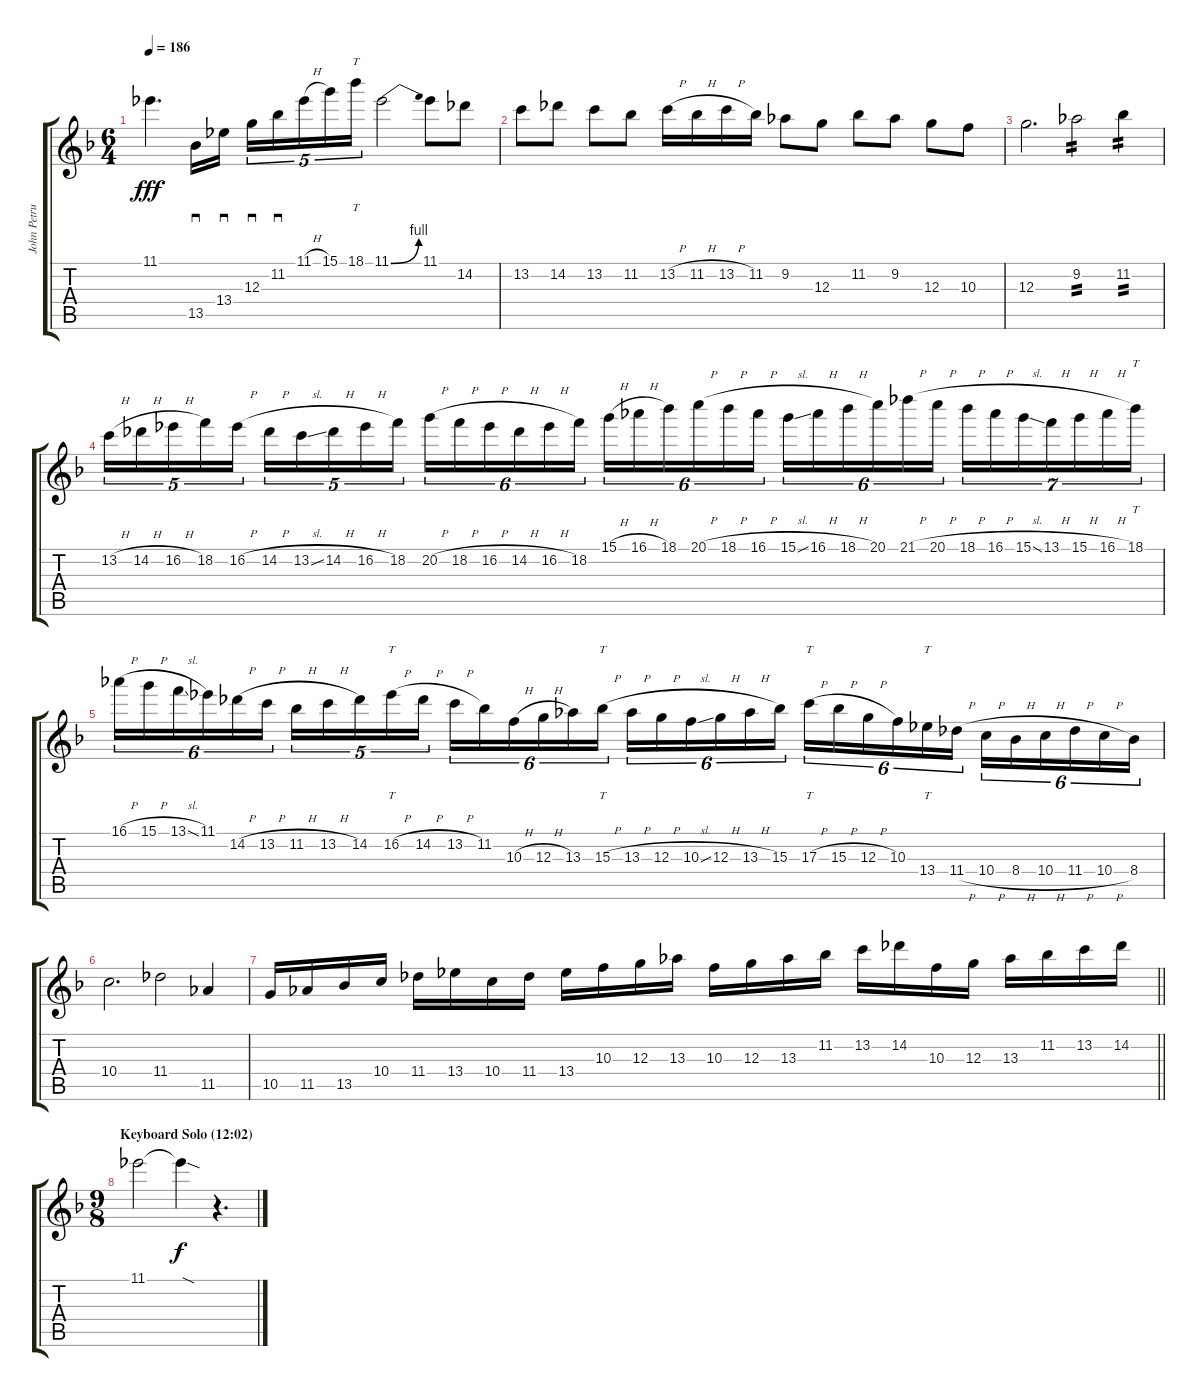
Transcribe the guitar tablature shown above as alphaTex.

\track ("John Petrucci Lead" "John Petru") {instrument overdrivenguitar}
\staff {score tabs}
\tuning (E4 B3 G3 D3 A2 E2) {hide}
\ts (6 4)
\tempo 186
\clef g2
\ks dminor
11.1.4{d dy fff} 13.5.16{sd} 13.4.16{sd beam splitsecondary} 12.3.16{sd tu (5 4)} 11.2.16{sd tu (5 4)} 11.1{h}.16{tu (5 4)} 15.1.16{tu (5 4)} 18.1.16{tt tu (5 4)} 11.1{be (bend 0 0 60 4)}.2 11.1.8 14.2.8 |
13.2.8 14.2.8 13.2.8 11.2.8 13.2{h}.16 11.2{h}.16 13.2{h}.16 11.2.16 9.2.8 12.3.8 11.2.8 9.2.8 12.3.8 10.3.8 |
12.3.2{d} 9.2.2{tp 2} 11.2.4{tp 2} |
13.2{h}.16{tu (5 4)} 14.2{h}.16{tu (5 4)} 16.2{h}.16{tu (5 4)} 18.2.16{tu (5 4)} 16.2{h}.16{tu (5 4) beam splitsecondary} 14.2{h}.16{tu (5 4)} 13.2{sl}.16{tu (5 4)} 14.2{h}.16{tu (5 4)} 16.2{h}.16{tu (5 4)} 18.2.16{tu (5 4) beam splitsecondary} 20.2{h}.16{tu (6 4)} 18.2{h}.16{tu (6 4)} 16.2{h}.16{tu (6 4)} 14.2{h}.16{tu (6 4)} 16.2{h}.16{tu (6 4)} 18.2.16{tu (6 4)} 15.1{h}.16{tu (6 4)} 16.1{h}.16{tu (6 4)} 18.1.16{tu (6 4)} 20.1{h}.16{tu (6 4)} 18.1{h}.16{tu (6 4)} 16.1{h}.16{tu (6 4) beam splitsecondary} 15.1{sl}.16{tu (6 4)} 16.1{h}.16{tu (6 4)} 18.1{h}.16{tu (6 4)} 20.1.16{tu (6 4)} 21.1{h}.16{tu (6 4)} 20.1{h}.16{tu (6 4) beam splitsecondary} 18.1{h}.16{tu (7 4)} 16.1{h}.16{tu (7 4)} 15.1{sl}.16{tu (7 4)} 13.1{h}.16{tu (7 4)} 15.1{h}.16{tu (7 4)} 16.1{h}.16{tu (7 4)} 18.1.16{tt tu (7 4)} |
16.1{h}.16{tu (6 4)} 15.1{h}.16{tu (6 4)} 13.1{sl}.16{tu (6 4)} 11.1.16{tu (6 4)} 14.2{h}.16{tu (6 4)} 13.2{h}.16{tu (6 4) beam splitsecondary} 11.2{h}.16{tu (5 4)} 13.2{h}.16{tu (5 4)} 14.2.16{tu (5 4)} 16.2{h}.16{tt tu (5 4)} 14.2{h}.16{tu (5 4) beam splitsecondary} 13.2{h}.16{tu (6 4)} 11.2.16{tu (6 4)} 10.3{h}.16{tu (6 4)} 12.3{h}.16{tu (6 4)} 13.3.16{tu (6 4)} 15.3{h}.16{tt tu (6 4)} 13.3{h}.16{tu (6 4)} 12.3{h}.16{tu (6 4)} 10.3{sl}.16{tu (6 4)} 12.3{h}.16{tu (6 4)} 13.3{h}.16{tu (6 4)} 15.3.16{tu (6 4) beam splitsecondary} 17.3{h}.16{tt tu (6 4)} 15.3{h}.16{tu (6 4)} 12.3{h}.16{tu (6 4)} 10.3.16{tu (6 4)} 13.4.16{tt tu (6 4)} 11.4{h}.16{tu (6 4) beam splitsecondary} 10.4{h}.16{tu (6 4)} 8.4{h}.16{tu (6 4)} 10.4{h}.16{tu (6 4)} 11.4{h}.16{tu (6 4)} 10.4{h}.16{tu (6 4)} 8.4.16{tu (6 4)} |
10.4.2{d} 11.4.2 11.5.4 |
\barLineRight lightlight
10.5.16 11.5.16 13.5.16 10.4.16 11.4.16 13.4.16 10.4.16 11.4.16 13.4.16 10.3.16 12.3.16 13.3.16 10.3.16 12.3.16 13.3.16 11.2.16 13.2.16 14.2.16 10.3.16 12.3.16 13.3.16 11.2.16 13.2.16 14.2.16 |
\ts (9 8)
\section ("" "Keyboard Solo (12:02)")
11.1.2 11.1{sod t}.4{dy f} r.4{d}
